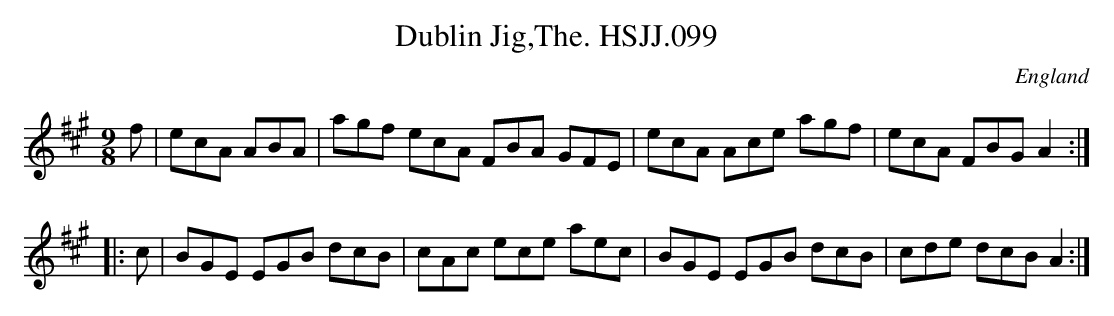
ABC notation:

X:1
T:Dublin Jig,The. HSJJ.099
M:9/8
L:1/8
O:England
K:A
f|ecA ABA|agf ecA FBA GFE|ecA Ace agf|ecA FBG A2:|!
|:c|BGE EGB dcB|cAc ece aec|BGE EGB dcB|cde dcB A2:|]
